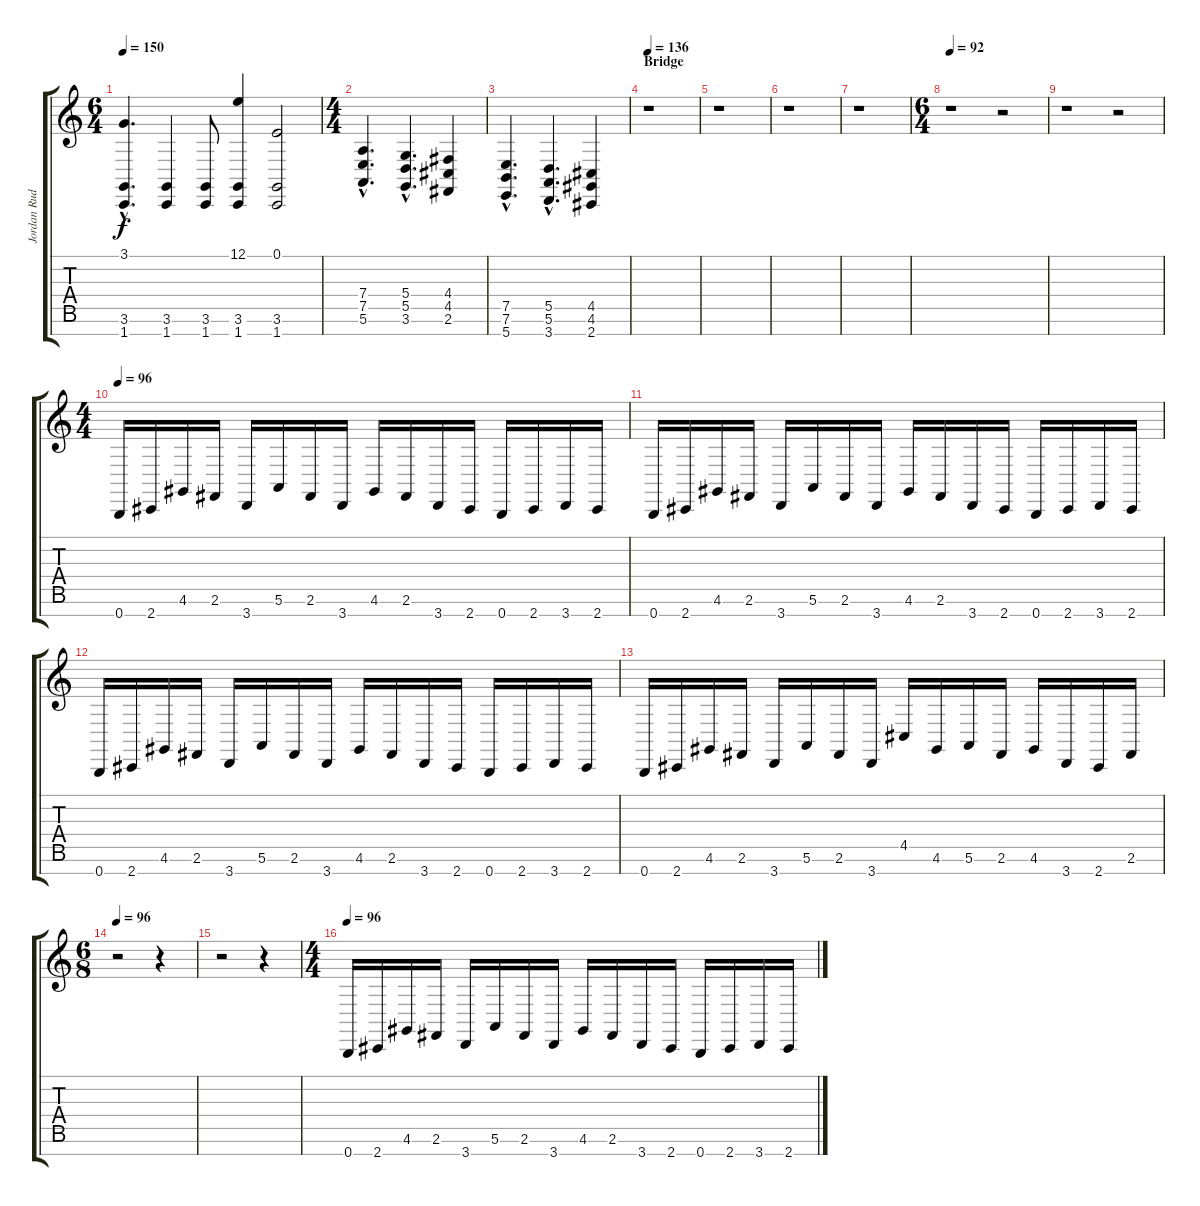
\track ("Jordan Rudess" "Jordan Rud") {instrument lead1square}
\staff {score tabs}
\tuning (E4 B3 G3 D3 A2 E2 B1) {hide}
\ts (6 4)
\tempo 150
\clef g2
\ks c
(3.1{hac} 3.6{hac} 1.7{hac}).4{d dy f} (3.6 1.7).4 (3.6 1.7).8 (12.1 3.6 1.7).4 (0.1 3.6 1.7).2 |
\ts (4 4)
(7.4{hac} 7.5{hac} 5.6{hac}).4{d} (5.4{hac} 5.5{hac} 3.6{hac}).4{d} (4.4 4.5 2.6).4 |
(7.5{hac} 7.6{hac} 5.7{hac}).4{d} (5.5{hac} 5.6{hac} 3.7{hac}).4{d} (4.5 4.6 2.7).4 |
\section ("" "Bridge")
\tempo 136
r.1 |
r.1 |
r.1 |
r.1 |
\ts (6 4)
\tempo 92
r.1 r.2 |
r.1 r.2 |
\ts (4 4)
\tempo 96
0.7.16{instrument lead1square} 2.7.16 4.6.16 2.6.16 3.7.16 5.6.16 2.6.16 3.7.16 4.6.16 2.6.16 3.7.16 2.7.16 0.7.16 2.7.16 3.7.16 2.7.16 |
0.7.16 2.7.16 4.6.16 2.6.16 3.7.16 5.6.16 2.6.16 3.7.16 4.6.16 2.6.16 3.7.16 2.7.16 0.7.16 2.7.16 3.7.16 2.7.16 |
0.7.16 2.7.16 4.6.16 2.6.16 3.7.16 5.6.16 2.6.16 3.7.16 4.6.16 2.6.16 3.7.16 2.7.16 0.7.16 2.7.16 3.7.16 2.7.16 |
0.7.16 2.7.16 4.6.16 2.6.16 3.7.16 5.6.16 2.6.16 3.7.16 4.5.16 4.6.16 5.6.16 2.6.16 4.6.16 3.7.16 2.7.16 2.6.16 |
\ts (6 8)
\tempo 96
r.2 r.4 |
r.2 r.4 |
\ts (4 4)
\tempo 96
0.7.16{instrument lead1square} 2.7.16 4.6.16 2.6.16 3.7.16 5.6.16 2.6.16 3.7.16 4.6.16 2.6.16 3.7.16 2.7.16 0.7.16 2.7.16 3.7.16 2.7.16
